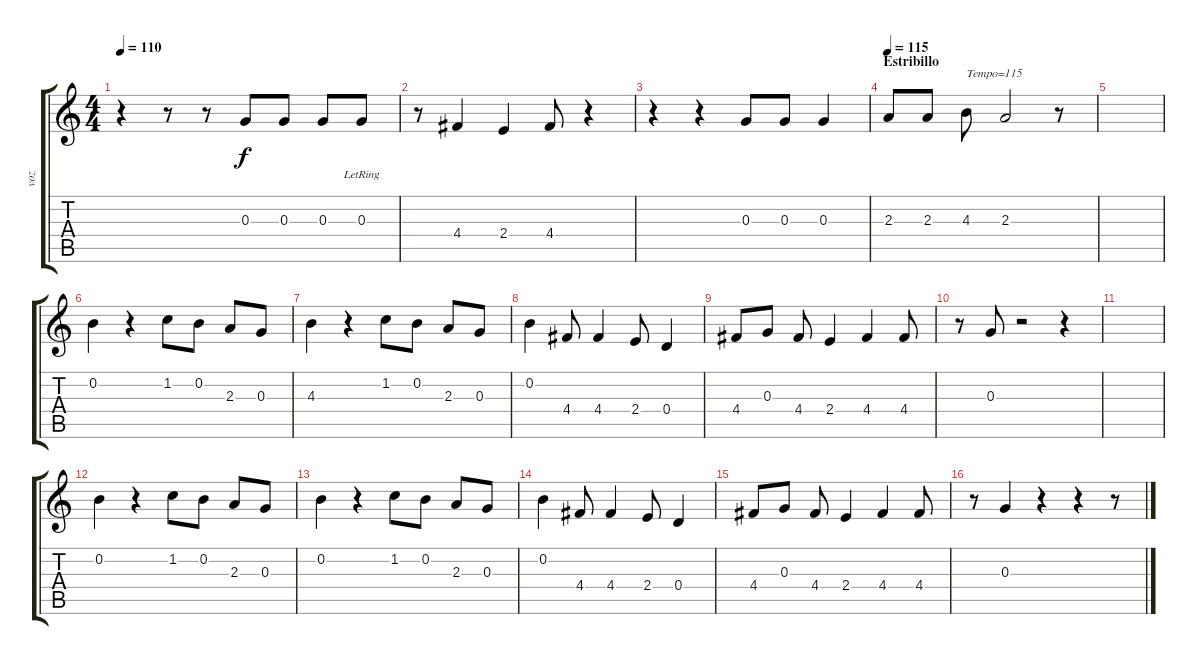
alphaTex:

\track ("voz" "voz") {instrument fretlessbass}
\staff {score tabs}
\tuning (E4 B3 G3 D3 A2 E2) {hide}
\ts (4 4)
\tempo 110
\clef g2
\ks c
r.4{dy f} r.8 r.8 0.3.8 0.3.8 0.3.8 0.3{lr}.8 |
r.8 4.4.4 2.4.4 4.4.8 r.4 |
r.4 r.4 0.3.8 0.3.8 0.3.4 |
\section ("" "Estribillo")
\tempo 115
2.3.8 2.3.8 4.3.8{txt "Tempo=115"} 2.3.2 r.8 |
|
0.2.4 r.4 1.2.8 0.2.8 2.3.8 0.3.8 |
4.3.4 r.4 1.2.8 0.2.8 2.3.8 0.3.8 |
0.2.4 4.4.8 4.4.4 2.4.8 0.4.4 |
4.4.8 0.3.8 4.4.8 2.4.4 4.4.4 4.4.8 |
r.8 0.3.8 r.2 r.4 |
|
0.2.4 r.4 1.2.8 0.2.8 2.3.8 0.3.8 |
0.2.4 r.4 1.2.8 0.2.8 2.3.8 0.3.8 |
0.2.4 4.4.8 4.4.4 2.4.8 0.4.4 |
4.4.8 0.3.8 4.4.8 2.4.4 4.4.4 4.4.8 |
r.8 0.3.4 r.4 r.4 r.8
